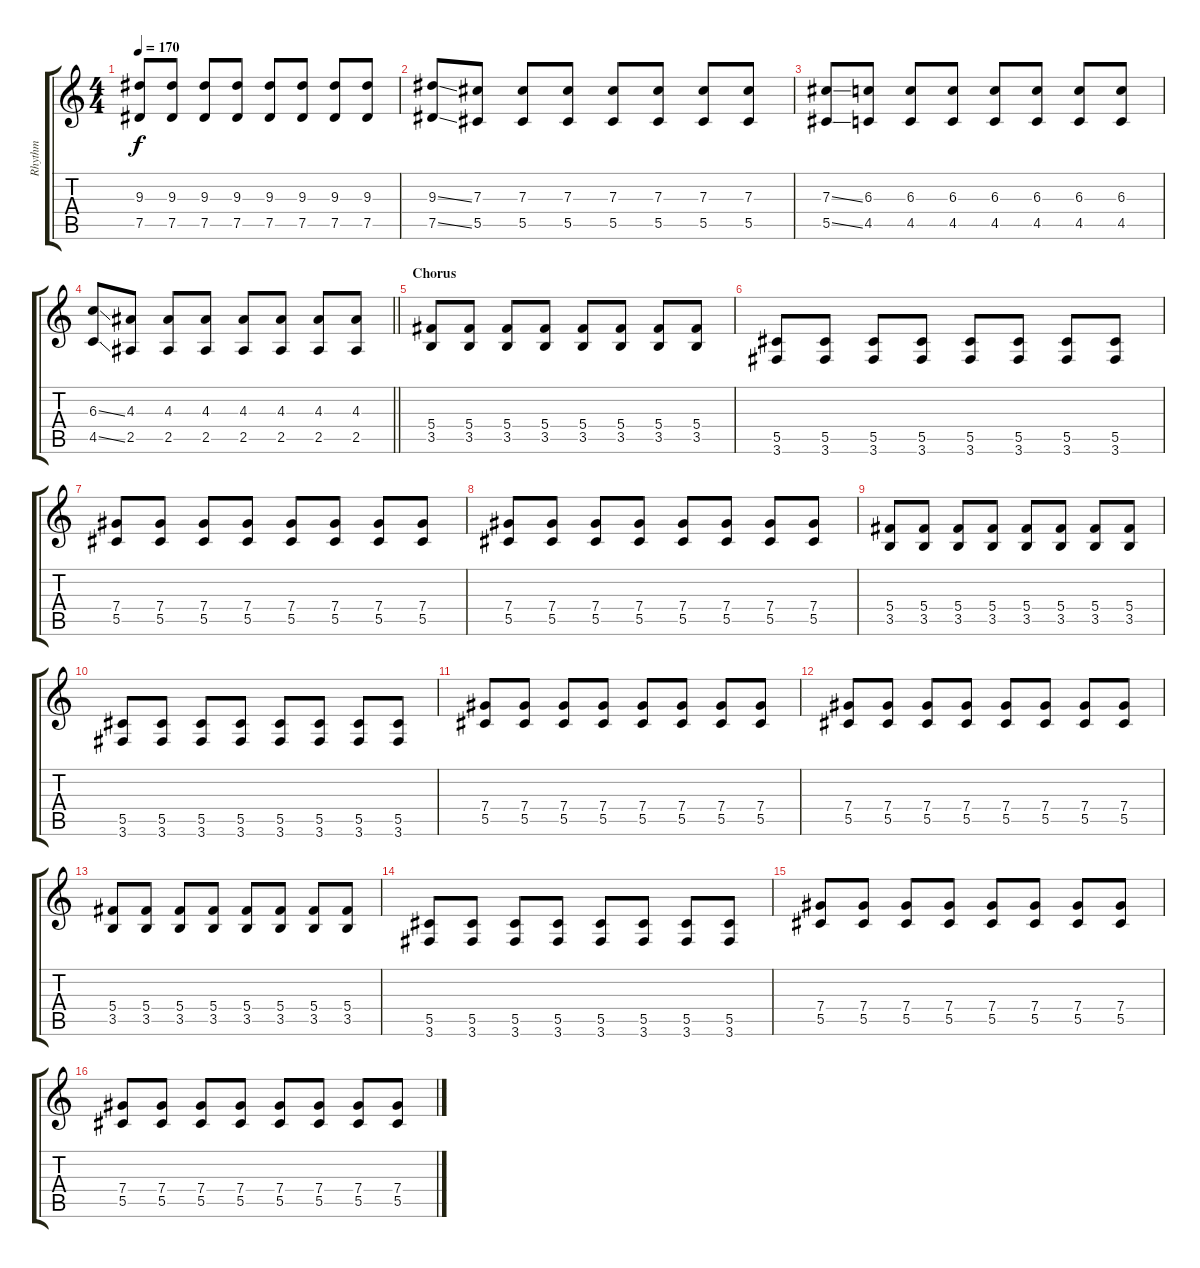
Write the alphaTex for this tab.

\track ("Rhythm" "Rhythm") {instrument distortionguitar}
\staff {score tabs}
\tuning (Eb4 Bb3 Gb3 Db3 Ab2 Eb2) {hide}
\ts (4 4)
\tempo 170
\clef g2
\ks c
(9.3 7.5).8{dy f} (9.3 7.5).8 (9.3 7.5).8 (9.3 7.5).8 (9.3 7.5).8 (9.3 7.5).8 (9.3 7.5).8 (9.3 7.5).8 |
(9.3{ss} 7.5{ss}).8 (7.3 5.5).8 (7.3 5.5).8 (7.3 5.5).8 (7.3 5.5).8 (7.3 5.5).8 (7.3 5.5).8 (7.3 5.5).8 |
(7.3{ss} 5.5{ss}).8 (6.3 4.5).8 (6.3 4.5).8 (6.3 4.5).8 (6.3 4.5).8 (6.3 4.5).8 (6.3 4.5).8 (6.3 4.5).8 |
\barLineRight lightlight
(6.3{ss} 4.5{ss}).8 (4.3 2.5).8 (4.3 2.5).8 (4.3 2.5).8 (4.3 2.5).8 (4.3 2.5).8 (4.3 2.5).8 (4.3 2.5).8 |
\section ("" "Chorus")
(5.4 3.5).8{volume 16} (5.4 3.5).8 (5.4 3.5).8 (5.4 3.5).8 (5.4 3.5).8 (5.4 3.5).8 (5.4 3.5).8 (5.4 3.5).8 |
(5.5 3.6).8 (5.5 3.6).8 (5.5 3.6).8 (5.5 3.6).8 (5.5 3.6).8 (5.5 3.6).8 (5.5 3.6).8 (5.5 3.6).8 |
(7.4 5.5).8 (7.4 5.5).8 (7.4 5.5).8 (7.4 5.5).8 (7.4 5.5).8 (7.4 5.5).8 (7.4 5.5).8 (7.4 5.5).8 |
(7.4 5.5).8 (7.4 5.5).8 (7.4 5.5).8 (7.4 5.5).8 (7.4 5.5).8 (7.4 5.5).8 (7.4 5.5).8 (7.4 5.5).8 |
(5.4 3.5).8 (5.4 3.5).8 (5.4 3.5).8 (5.4 3.5).8 (5.4 3.5).8 (5.4 3.5).8 (5.4 3.5).8 (5.4 3.5).8 |
(5.5 3.6).8 (5.5 3.6).8 (5.5 3.6).8 (5.5 3.6).8 (5.5 3.6).8 (5.5 3.6).8 (5.5 3.6).8 (5.5 3.6).8 |
(7.4 5.5).8 (7.4 5.5).8 (7.4 5.5).8 (7.4 5.5).8 (7.4 5.5).8 (7.4 5.5).8 (7.4 5.5).8 (7.4 5.5).8 |
(7.4 5.5).8 (7.4 5.5).8 (7.4 5.5).8 (7.4 5.5).8 (7.4 5.5).8 (7.4 5.5).8 (7.4 5.5).8 (7.4 5.5).8 |
(5.4 3.5).8 (5.4 3.5).8 (5.4 3.5).8 (5.4 3.5).8 (5.4 3.5).8 (5.4 3.5).8 (5.4 3.5).8 (5.4 3.5).8 |
(5.5 3.6).8 (5.5 3.6).8 (5.5 3.6).8 (5.5 3.6).8 (5.5 3.6).8 (5.5 3.6).8 (5.5 3.6).8 (5.5 3.6).8 |
(7.4 5.5).8 (7.4 5.5).8 (7.4 5.5).8 (7.4 5.5).8 (7.4 5.5).8 (7.4 5.5).8 (7.4 5.5).8 (7.4 5.5).8 |
(7.4 5.5).8 (7.4 5.5).8 (7.4 5.5).8 (7.4 5.5).8 (7.4 5.5).8 (7.4 5.5).8 (7.4 5.5).8 (7.4 5.5).8
